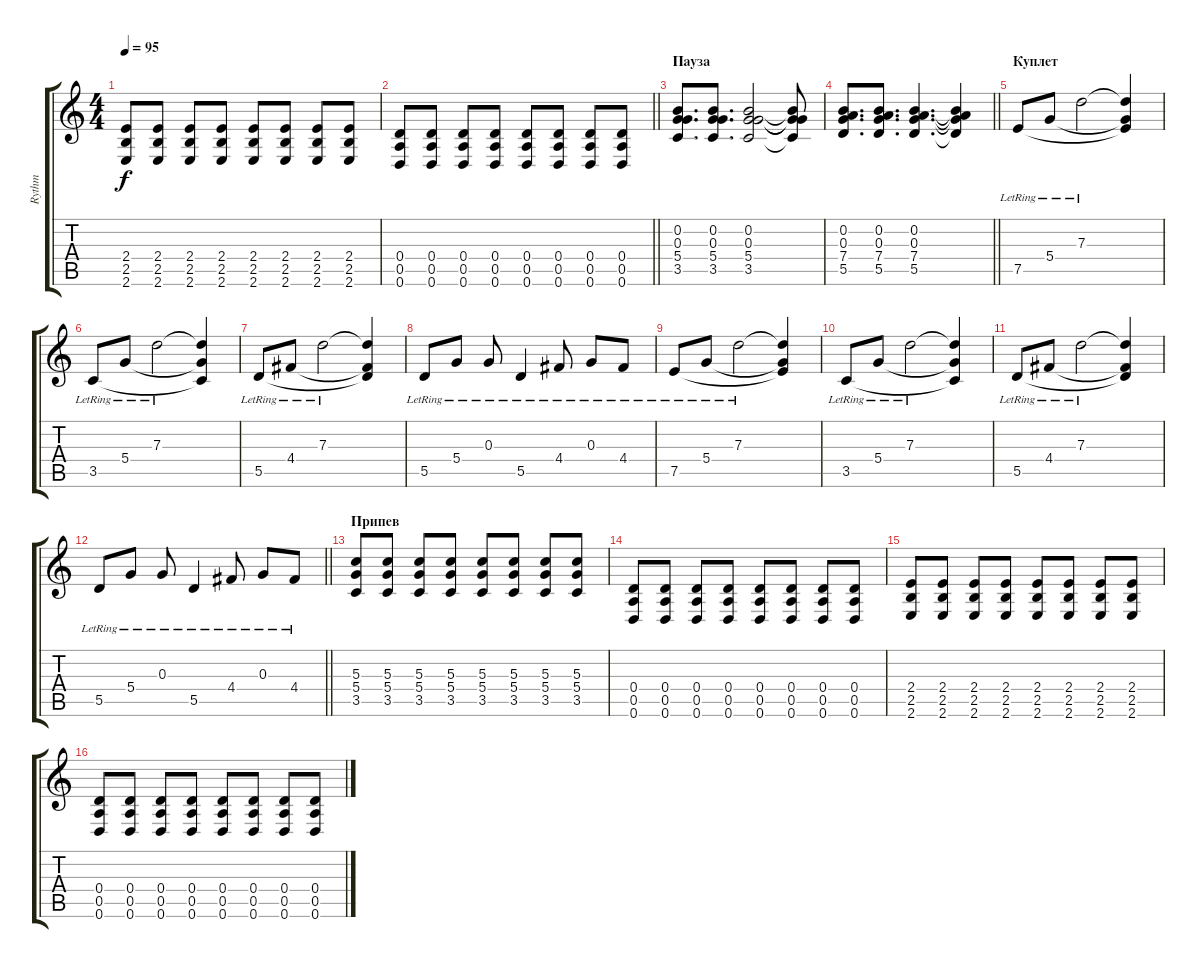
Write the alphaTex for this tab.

\track ("Rythm" "Rythm") {instrument distortionguitar}
\staff {score tabs}
\tuning (E4 B3 G3 D3 A2 D2) {hide}
\ts (4 4)
\tempo 95
\clef g2
\ks c
(2.4 2.5 2.6).8{dy f} (2.4 2.5 2.6).8 (2.4 2.5 2.6).8 (2.4 2.5 2.6).8 (2.4 2.5 2.6).8 (2.4 2.5 2.6).8 (2.4 2.5 2.6).8 (2.4 2.5 2.6).8 |
\barLineRight lightlight
(0.4 0.5 0.6).8 (0.4 0.5 0.6).8 (0.4 0.5 0.6).8 (0.4 0.5 0.6).8 (0.4 0.5 0.6).8 (0.4 0.5 0.6).8 (0.4 0.5 0.6).8 (0.4 0.5 0.6).8 |
\section ("" "Пауза")
(0.2 0.3 5.4 3.5).8{d} (0.2 0.3 5.4 3.5).8{d} (0.2 0.3 5.4 3.5).2 (0.2{t} 0.3{t} 5.4{t} 3.5{t}).8 |
\barLineRight lightlight
(0.2 0.3 7.4 5.5).8{d} (0.2 0.3 7.4 5.5).8{d} (0.2 0.3 7.4 5.5).4{d} (0.2{t} 0.3{t} 7.4{t} 5.5{t}).4 |
\section ("" "Куплет")
7.5{lr}.8{instrument overdrivenguitar} 5.4{lr}.8 7.3{lr}.2 (7.3{t} 5.4{t} 7.5{t}).4 |
3.5{lr}.8 5.4{lr}.8 7.3{lr}.2 (7.3{t} 5.4{t} 3.5{t}).4 |
5.5{lr}.8 4.4{lr}.8 7.3{lr}.2 (7.3{t} 4.4{t} 5.5{t}).4 |
5.5{lr}.8 5.4{lr}.8 0.3{lr}.8 5.5{lr}.4 4.4{lr}.8 0.3{lr}.8 4.4{lr}.8 |
7.5{lr}.8 5.4{lr}.8 7.3{lr}.2 (7.3{t} 5.4{t} 7.5{t}).4 |
3.5{lr}.8 5.4{lr}.8 7.3{lr}.2 (7.3{t} 5.4{t} 3.5{t}).4 |
5.5{lr}.8 4.4{lr}.8 7.3{lr}.2 (7.3{t} 4.4{t} 5.5{t}).4 |
\barLineRight lightlight
5.5{lr}.8 5.4{lr}.8 0.3{lr}.8 5.5{lr}.4 4.4{lr}.8 0.3{lr}.8 4.4{lr}.8 |
\section ("" "Припев")
(5.3 5.4 3.5).8{instrument distortionguitar} (5.3 5.4 3.5).8 (5.3 5.4 3.5).8 (5.3 5.4 3.5).8 (5.3 5.4 3.5).8 (5.3 5.4 3.5).8 (5.3 5.4 3.5).8 (5.3 5.4 3.5).8 |
(0.4 0.5 0.6).8 (0.4 0.5 0.6).8 (0.4 0.5 0.6).8 (0.4 0.5 0.6).8 (0.4 0.5 0.6).8 (0.4 0.5 0.6).8 (0.4 0.5 0.6).8 (0.4 0.5 0.6).8 |
(2.4 2.5 2.6).8 (2.4 2.5 2.6).8 (2.4 2.5 2.6).8 (2.4 2.5 2.6).8 (2.4 2.5 2.6).8 (2.4 2.5 2.6).8 (2.4 2.5 2.6).8 (2.4 2.5 2.6).8 |
(0.4 0.5 0.6).8 (0.4 0.5 0.6).8 (0.4 0.5 0.6).8 (0.4 0.5 0.6).8 (0.4 0.5 0.6).8 (0.4 0.5 0.6).8 (0.4 0.5 0.6).8 (0.4 0.5 0.6).8
